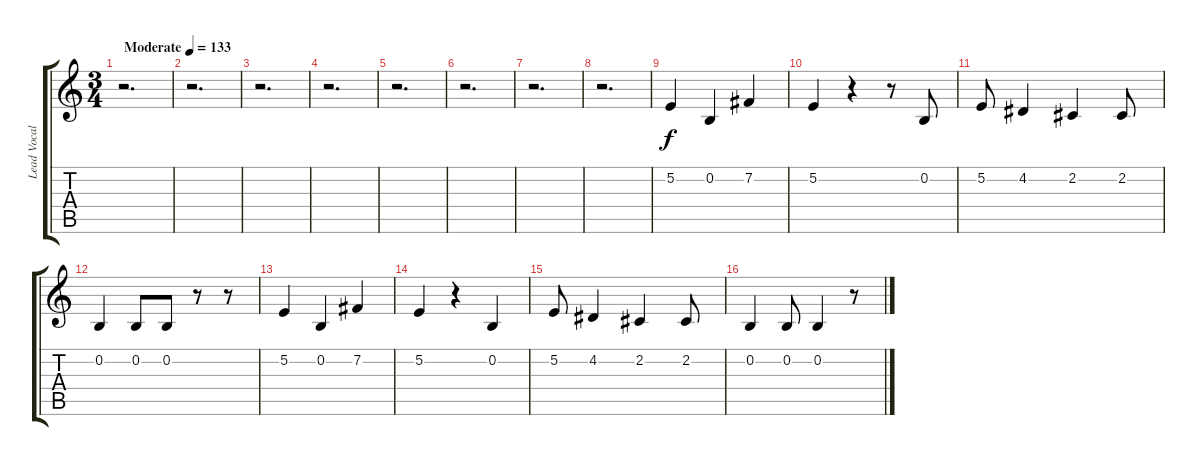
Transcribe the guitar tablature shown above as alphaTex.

\track ("Lead Vocals" "Lead Vocal") {instrument tenorsax}
\staff {score tabs}
\tuning (E4 B3 G3 D3 A2 E2) {hide}
\ts (3 4)
\tempo (133 "Moderate")
\clef g2
\ks c
r.2{d dy f instrument tenorsax} |
r.2{d} |
r.2{d} |
r.2{d} |
r.2{d} |
r.2{d} |
r.2{d} |
r.2{d} |
5.2.4 0.2.4 7.2.4 |
5.2.4 r.4 r.8 0.2.8 |
5.2.8 4.2.4 2.2.4 2.2.8 |
0.2.4 0.2.8 0.2.8 r.8 r.8 |
5.2.4 0.2.4 7.2.4 |
5.2.4 r.4 0.2.4 |
5.2.8 4.2.4 2.2.4 2.2.8 |
0.2.4 0.2.8 0.2.4 r.8
